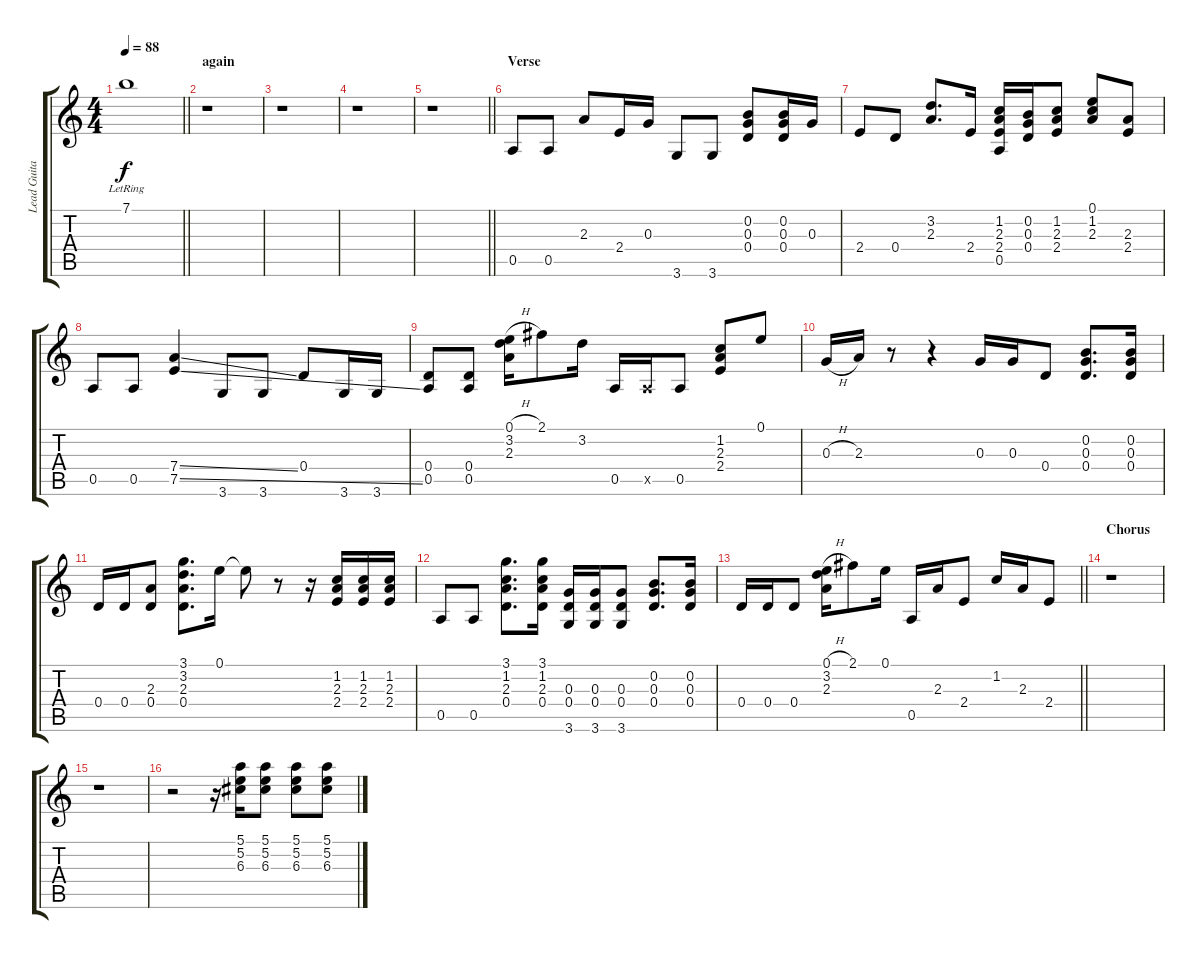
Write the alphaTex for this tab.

\track ("Lead Guitar" "Lead Guita") {instrument overdrivenguitar}
\staff {score tabs}
\tuning (E4 B3 G3 D3 A2 E2) {hide}
\ts (4 4)
\tempo 88
\clef g2
\barLineRight lightlight
\ks c
7.1{lr}.1{dy f} |
\section ("" "again")
r.1 |
r.1 |
r.1 |
\barLineRight lightlight
r.1 |
\section ("" "Verse")
0.5.8 0.5.8 2.3.8 2.4.16 0.3.16 3.6.8 3.6.8 (0.2 0.3 0.4).8 (0.2 0.3 0.4).16 0.3.16 |
2.4.8 0.4.8 (3.2 2.3).8{d} 2.4.16 (1.2 2.3 2.4 0.5).16 (0.2 0.3 0.4).16 (1.2 2.3 2.4).8 (0.1 1.2 2.3).8 (2.3 2.4).8 |
0.5.8 0.5.8 (7.4{ss} 7.5{ss}).4 3.6.8 3.6.8 0.4.8 3.6.16 3.6.16 |
(0.4 0.5).8 (0.4 0.5).8 (0.1{h} 3.2 2.3).16 2.1.8 3.2.16 0.5.16 0.5{x}.16 0.5.8 (1.2 2.3 2.4).8 0.1.8 |
0.3{h}.16 2.3.16 r.8 r.4 0.3.16 0.3.16 0.4.8 (0.2 0.3 0.4).8{d} (0.2 0.3 0.4).16 |
0.4.16 0.4.16 (2.3 0.4).8 (3.1 3.2 2.3 0.4).8{d} 0.1.16 0.1{t}.8 r.8 r.16 (1.2 2.3 2.4).16 (1.2 2.3 2.4).16 (1.2 2.3 2.4).16 |
0.5.8 0.5.8 (3.1 1.2 2.3 0.4).8{d} (3.1 1.2 2.3 0.4).16 (0.3 0.4 3.6).16 (0.3 0.4 3.6).16 (0.3 0.4 3.6).8 (0.2 0.3 0.4).8{d} (0.2 0.3 0.4).16 |
\barLineRight lightlight
0.4.16 0.4.16 0.4.8 (0.1{h} 3.2 2.3).16 2.1.8 0.1.16 0.5.16 2.3.16 2.4.8 1.2.16 2.3.16 2.4.8 |
\section ("" "Chorus")
r.1 |
r.1 |
r.2 r.16 (5.1 5.2 6.3).16 (5.1 5.2 6.3).8 (5.1 5.2 6.3).8 (5.1 5.2 6.3).8
